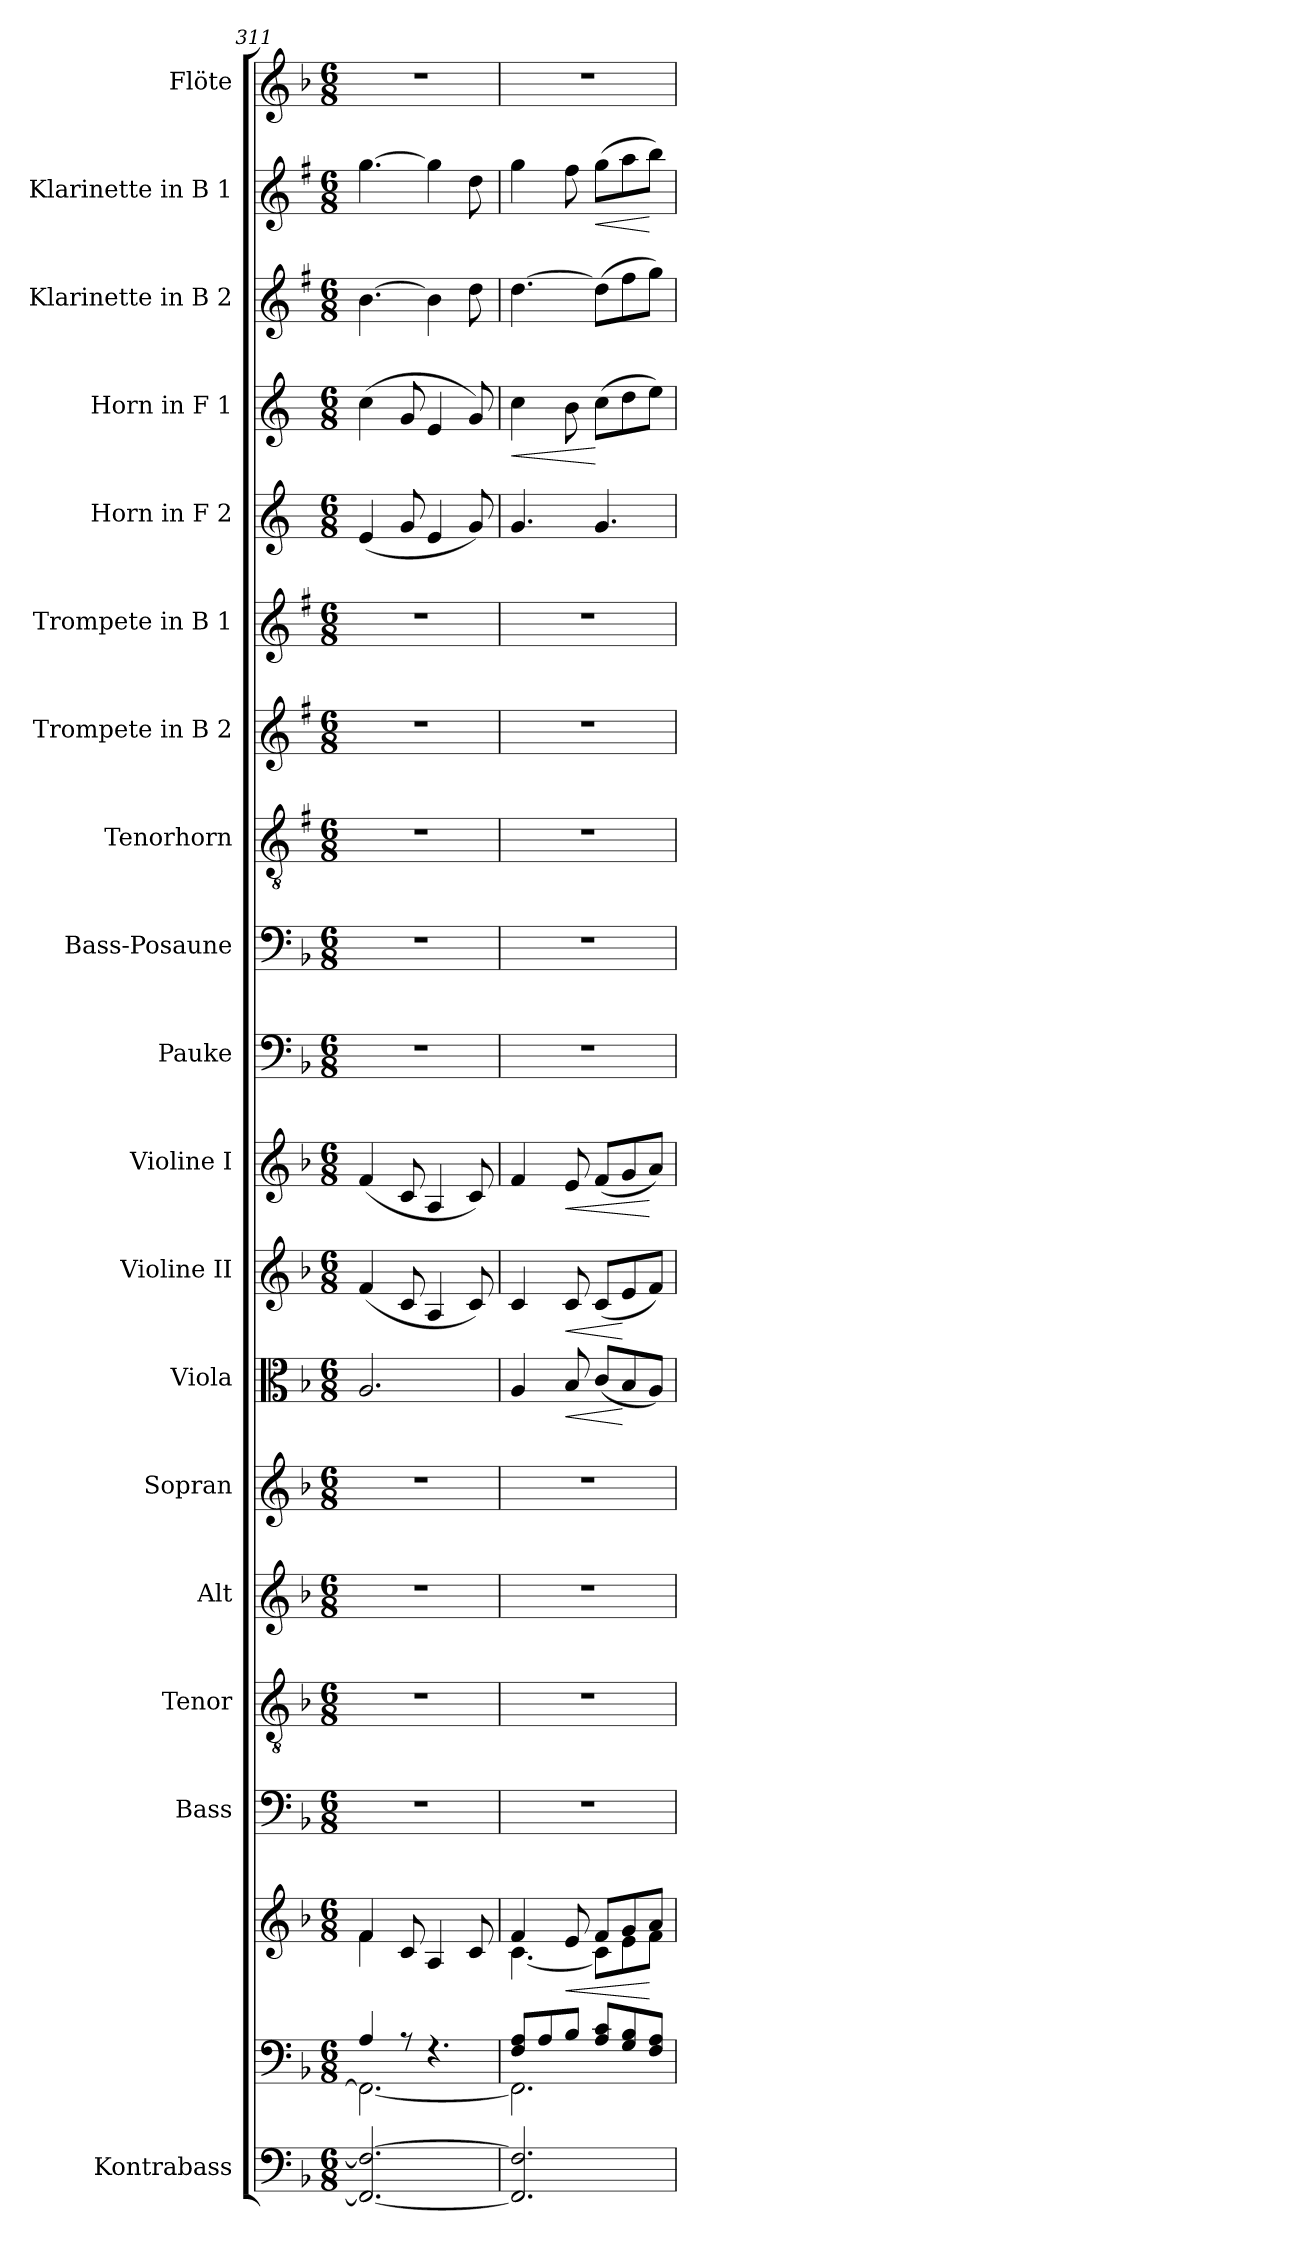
**kern	**kern	**kern	**dynam	**kern	**kern	**kern	**kern	**kern	**dynam	**kern	**dynam	**kern	**dynam	**kern	**kern	**kern	**kern	**kern	**kern	**kern	**dynam	**kern	**kern	**dynam	**kern
*part19	*part18	*part18	*part18	*part17	*part16	*part15	*part14	*part13	*part13	*part12	*part12	*part11	*part11	*part10	*part9	*part8	*part7	*part6	*part5	*part4	*part4	*part3	*part2	*part2	*part1
*staff20	*staff19	*staff18	*staff18/19	*staff17	*staff16	*staff15	*staff14	*staff13	*staff13	*staff12	*staff12	*staff11	*staff11	*staff10	*staff9	*staff8	*staff7	*staff6	*staff5	*staff4	*staff4	*staff3	*staff2	*staff2	*staff1
*I"Kontrabass	*	*	*	*I"Bass	*I"Tenor	*I"Alt	*I"Sopran	*I"Viola	*	*I"Violine II	*	*I"Violine I	*	*I"Pauke	*I"Bass-Posaune	*I"Tenorhorn	*I"Trompete in B 2	*I"Trompete in B 1	*I"Horn in F 2	*I"Horn in F 1	*	*I"Klarinette in B 2	*I"Klarinette in B 1	*	*I"Flöte
*I'Kb.	*	*	*	*I'B	*I'T	*I'A	*I'S	*I'Vla.	*	*I'Vl. II	*	*I'Vl. I	*	*I'Pk.	*I'B. Pos.	*I'T	*	*	*I'Hrn. 2	*I'Hrn. 1	*	*	*	*	*I'Fl.
*clefF4	*clefF4	*clefG2	*	*clefF4	*clefGv2	*clefG2	*clefG2	*clefC3	*	*clefG2	*	*clefG2	*	*clefF4	*clefF4	*clefGv2	*clefG2	*clefG2	*clefG2	*clefG2	*	*clefG2	*clefG2	*	*clefG2
*ITrd7c12	*	*	*	*	*	*	*	*	*	*	*	*	*	*	*	*ITrd1c2	*ITrd1c2	*ITrd1c2	*ITrd4c7	*ITrd4c7	*	*ITrd1c2	*ITrd1c2	*	*
*k[b-]	*k[b-]	*k[b-]	*	*k[b-]	*k[b-]	*k[b-]	*k[b-]	*k[b-]	*	*k[b-]	*	*k[b-]	*	*k[b-]	*k[b-]	*k[b-]	*k[b-]	*k[b-]	*k[b-]	*k[b-]	*	*k[b-]	*k[b-]	*	*k[b-]
*F:	*F:	*F:	*	*F:	*F:	*F:	*F:	*F:	*	*F:	*	*F:	*	*F:	*F:	*F:	*F:	*F:	*F:	*F:	*	*F:	*F:	*	*F:
*M6/8	*M6/8	*M6/8	*	*M6/8	*M6/8	*M6/8	*M6/8	*M6/8	*	*M6/8	*	*M6/8	*	*M6/8	*M6/8	*M6/8	*M6/8	*M6/8	*M6/8	*M6/8	*	*M6/8	*M6/8	*	*M6/8
=311	=311	=311	=311	=311	=311	=311	=311	=311	=311	=311	=311	=311	=311	=311	=311	=311	=311	=311	=311	=311	=311	=311	=311	=311	=311
*	*^	*^	*	*	*	*	*	*	*	*	*	*	*	*	*	*	*	*	*	*	*	*	*	*	*
2.FFF/_ 2.FF/_	4A/	2.FF\_	4f/	4f\	.	2.r	2.r	2.r	2.r	2.A/	.	(<4f/	.	(<4f/	.	2.r	2.r	2.r	2.r	2.r	(<4A/	(>4f\	.	[4.a\	[4.ff\	.	2.r
.	8rA	.	8c/	2ryy	.	.	.	.	.	.	.	8c/	.	8c/	.	.	.	.	.	.	8c/	8c/	.	.	.	.	.
.	4.rG	.	4A/	.	.	.	.	.	.	.	.	4A/	.	4A/	.	.	.	.	.	.	4A/	4A/	.	4a\]	4ff\]	.	.
.	.	.	8c/	.	.	.	.	.	.	.	.	8c/)	.	8c/)	.	.	.	.	.	.	8c/)	8c/)	.	8cc\	8cc\	.	.
=312	=312	=312	=312	=312	=312	=312	=312	=312	=312	=312	=312	=312	=312	=312	=312	=312	=312	=312	=312	=312	=312	=312	=312	=312	=312	=312	=312
!	!	!	!	!	!	!	!	!	!	!	!	!	!	!	!	!	!	!	!	!	!	!	!LO:HP:b	!	!	!	!
2.FFF/] 2.FF/]	8F/ 8A/L	2.FF\]	4f/	[<4.c\	.	2.r	2.r	2.r	2.r	4A/	.	4c/	.	4f/	.	2.r	2.r	2.r	2.r	2.r	4.c/	4f\	<	[4.cc\	4ff\	.	2.r
.	8A/	.	.	.	.	.	.	.	.	.	.	.	.	.	.	.	.	.	.	.	.	.	.	.	.	.	.
!	!	!	!	!	!LO:HP:b	!	!	!	!	!	!LO:HP:b	!	!LO:HP:b	!	!LO:HP:b	!	!	!	!	!	!	!	!	!	!	!	!
.	8B-/J	.	8e/	.	<	.	.	.	.	8B-/	<	8c/	<	8e/	<	.	.	.	.	.	.	8e\	.	.	8ee\	.	.
!	!	!	!	!	!	!	!	!	!	!	!	!	!	!	!	!	!	!	!	!	!	!	!	!	!	!LO:HP:b	!
.	8A/ 8c/L	.	8f/L	8c\L]	.	.	.	.	.	(<8c/L	.	(<8c/L	.	(<8f/L	.	.	.	.	.	.	4.c/	(>8f\L	[	(>8cc\L]	(>8ff\L	<	.
.	8G/ 8B-/	.	8g/	8e\	.	.	.	.	.	8B-/	[	8e/	[	8g/	.	.	.	.	.	.	.	8g\	.	8ee\	8gg\	.	.
.	8F/ 8A/J	.	8a/J	8f\J	[	.	.	.	.	8A/J)	.	8f/J)	.	8a/J)	[	.	.	.	.	.	.	8a\J)	.	8ff\J)	8aa\J)	[	.
*	*v	*v	*	*	*	*	*	*	*	*	*	*	*	*	*	*	*	*	*	*	*	*	*	*	*	*	*
*	*	*v	*v	*	*	*	*	*	*	*	*	*	*	*	*	*	*	*	*	*	*	*	*	*	*	*
=	=	=	=	=	=	=	=	=	=	=	=	=	=	=	=	=	=	=	=	=	=	=	=	=	=
*-	*-	*-	*-	*-	*-	*-	*-	*-	*-	*-	*-	*-	*-	*-	*-	*-	*-	*-	*-	*-	*-	*-	*-	*-	*-
